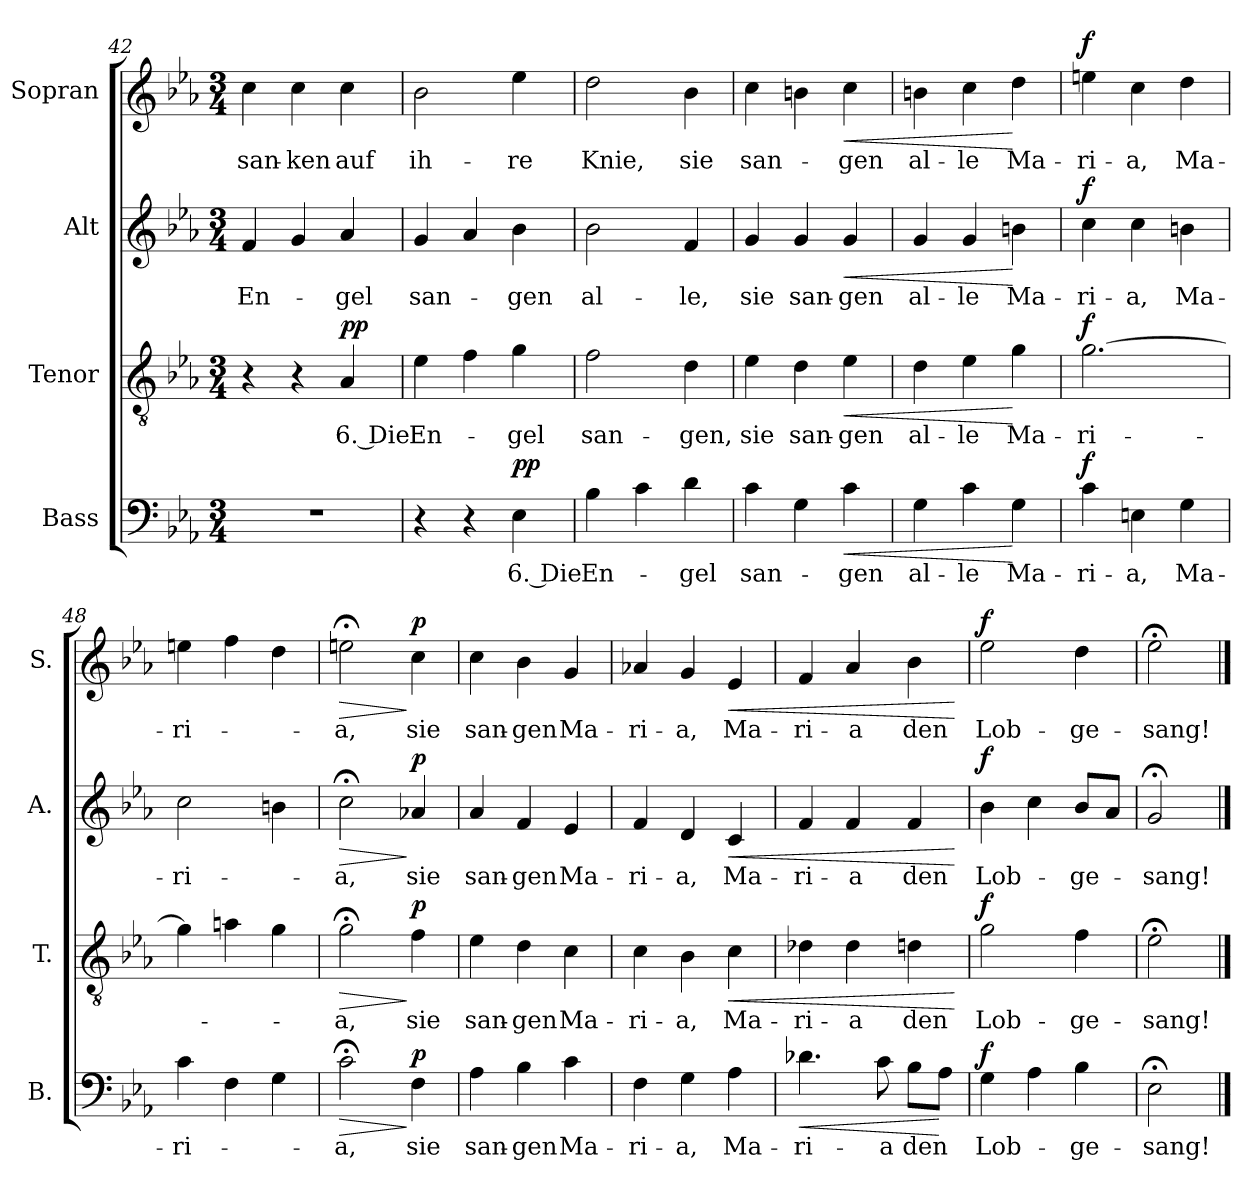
**kern	**text	**dynam	**kern	**text	**dynam	**kern	**text	**dynam	**kern	**text	**dynam
*part4	*part4	*part4	*part3	*part3	*part3	*part2	*part2	*part2	*part1	*part1	*part1
*staff4	*staff4	*staff4	*staff3	*staff3	*staff3	*staff2	*staff2	*staff2	*staff1	*staff1	*staff1
*I"Bass	*	*	*I"Tenor	*	*	*I"Alt	*	*	*I"Sopran	*	*
*I'B.	*	*	*I'T.	*	*	*I'A.	*	*	*I'S.	*	*
*clefF4	*	*	*clefGv2	*	*	*clefG2	*	*	*clefG2	*	*
*k[b-e-a-]	*	*	*k[b-e-a-]	*	*	*k[b-e-a-]	*	*	*k[b-e-a-]	*	*
*E-:	*	*	*E-:	*	*	*E-:	*	*	*E-:	*	*
*M3/4	*	*	*M3/4	*	*	*M3/4	*	*	*M3/4	*	*
=42	=42	=42	=42	=42	=42	=42	=42	=42	=42	=42	=42
!	!	!	!	!	!	!	!LO:LY:b	!	!	!LO:LY:b	!
2.r	.	.	4r	.	.	4f/	En-	.	4cc\	san-	.
!	!	!	!	!	!	!	!	!	!	!LO:LY:b	!
.	.	.	4r	.	.	4g/	.	.	4cc\	-ken	.
!	!	!	!	!LO:LY:b	!LO:DY:a	!	!LO:LY:b	!	!	!LO:LY:b	!
.	.	.	4A-/	6. Die	pp	4a-/	-gel	.	4cc\	auf	.
=43	=43	=43	=43	=43	=43	=43	=43	=43	=43	=43	=43
!	!	!	!	!LO:LY:b	!	!	!LO:LY:b	!	!	!LO:LY:b	!
4r	.	.	4e-\	En-	.	4g/	san-	.	2b-\	ih-	.
4r	.	.	4f\	.	.	4a-/	.	.	.	.	.
!	!LO:LY:b	!LO:DY:a	!	!LO:LY:b	!	!	!LO:LY:b	!	!	!LO:LY:b	!
4E-\	6. Die	pp	4g\	-gel	.	4b-\	-gen	.	4ee-\	-re	.
=44	=44	=44	=44	=44	=44	=44	=44	=44	=44	=44	=44
!	!LO:LY:b	!	!	!LO:LY:b	!	!	!LO:LY:b	!	!	!LO:LY:b	!
4B-\	En-	.	2f\	san-	.	2b-\	al-	.	2dd\	Knie,	.
4c\	.	.	.	.	.	.	.	.	.	.	.
!	!LO:LY:b	!	!	!LO:LY:b	!	!	!LO:LY:b	!	!	!LO:LY:b	!
4d\	-gel	.	4d\	-gen,	.	4f/	-le,	.	4b-\	sie	.
=45	=45	=45	=45	=45	=45	=45	=45	=45	=45	=45	=45
!	!LO:LY:b	!	!	!LO:LY:b	!	!	!LO:LY:b	!	!	!LO:LY:b	!
4c\	san-	.	4e-\	sie	.	4g/	sie	.	4cc\	san-	.
!	!	!	!	!LO:LY:b	!	!	!LO:LY:b	!	!	!	!
4G\	.	.	4d\	san-	.	4g/	san-	.	4bn\	.	.
!	!LO:LY:b	!LO:HP:b	!	!LO:LY:b	!LO:HP:b	!	!LO:LY:b	!LO:HP:b	!	!LO:LY:b	!LO:HP:b
4c\	-gen	<	4e-\	-gen	<	4g/	-gen	<	4cc\	-gen	<
=46	=46	=46	=46	=46	=46	=46	=46	=46	=46	=46	=46
!	!LO:LY:b	!	!	!LO:LY:b	!	!	!LO:LY:b	!	!	!LO:LY:b	!
4G\	al-	.	4d\	al-	.	4g/	al-	.	4bn\	al-	.
!	!LO:LY:b	!	!	!LO:LY:b	!	!	!LO:LY:b	!	!	!LO:LY:b	!
4c\	-le	.	4e-\	-le	.	4g/	-le	.	4cc\	-le	.
!	!LO:LY:b	!	!	!LO:LY:b	!	!	!LO:LY:b	!	!	!LO:LY:b	!
4G\	Ma-	[	4g\	Ma-	[	4bn\	Ma-	[	4dd\	Ma-	[
!!LO:LB:g=z
=47	=47	=47	=47	=47	=47	=47	=47	=47	=47	=47	=47
!	!LO:LY:b	!LO:DY:a	!	!LO:LY:b	!LO:DY:a	!	!LO:LY:b	!LO:DY:a	!	!LO:LY:b	!LO:DY:a
4c\	-ri-	f	[2.g\	-ri-	f	4cc\	-ri-	f	4een\	-ri-	f
!	!LO:LY:b	!	!	!	!	!	!LO:LY:b	!	!	!LO:LY:b	!
4En\	-a,	.	.	.	.	4cc\	-a,	.	4cc\	-a,	.
!	!LO:LY:b	!	!	!	!	!	!LO:LY:b	!	!	!LO:LY:b	!
4G\	Ma-	.	.	.	.	4bn\	Ma-	.	4dd\	Ma-	.
=48	=48	=48	=48	=48	=48	=48	=48	=48	=48	=48	=48
!	!LO:LY:b	!	!	!	!	!	!LO:LY:b	!	!	!LO:LY:b	!
4c\	-ri-	.	4g\]	.	.	2cc\	-ri-	.	4een\	-ri-	.
4F\	.	.	4an\	.	.	.	.	.	4ff\	.	.
4G\	.	.	4g\	.	.	4bn\	.	.	4dd\	.	.
=49	=49	=49	=49	=49	=49	=49	=49	=49	=49	=49	=49
!	!LO:LY:b	!LO:HP:b	!	!LO:LY:b	!LO:HP:b	!	!LO:LY:b	!LO:HP:b	!	!LO:LY:b	!LO:HP:b
2c;<\	-a,	>	2g;<\	-a,	>	2cc;<\	-a,	>	2een;<\	-a,	>
!	!LO:LY:b	!LO:DY:n=1:a	!	!LO:LY:b	!LO:DY:n=1:a	!	!LO:LY:b	!LO:DY:n=1:a	!	!LO:LY:b	!LO:DY:n=1:a
4F\	sie	] p	4f\	sie	] p	4a-X/	sie	] p	4cc\	sie	] p
=50	=50	=50	=50	=50	=50	=50	=50	=50	=50	=50	=50
!	!LO:LY:b	!	!	!LO:LY:b	!	!	!LO:LY:b	!	!	!LO:LY:b	!
4A-\	san-	.	4e-\	san-	.	4a-/	san-	.	4cc\	san-	.
!	!LO:LY:b	!	!	!LO:LY:b	!	!	!LO:LY:b	!	!	!LO:LY:b	!
4B-\	-gen	.	4d\	-gen	.	4f/	-gen	.	4b-\	-gen	.
!	!LO:LY:b	!	!	!LO:LY:b	!	!	!LO:LY:b	!	!	!LO:LY:b	!
4c\	Ma-	.	4c\	Ma-	.	4e-/	Ma-	.	4g/	Ma-	.
=51	=51	=51	=51	=51	=51	=51	=51	=51	=51	=51	=51
!	!LO:LY:b	!	!	!LO:LY:b	!	!	!LO:LY:b	!	!	!LO:LY:b	!
4F\	-ri-	.	4c\	-ri-	.	4f/	-ri-	.	4a-X/	-ri-	.
!	!LO:LY:b	!	!	!LO:LY:b	!	!	!LO:LY:b	!	!	!LO:LY:b	!
4G\	-a,	.	4B-\	-a,	.	4d/	-a,	.	4g/	-a,	.
!	!LO:LY:b	!	!	!LO:LY:b	!LO:HP:b	!	!LO:LY:b	!LO:HP:b	!	!LO:LY:b	!LO:HP:b
4A-\	Ma-	.	4c\	Ma-	<	4c/	Ma-	<	4e-/	Ma-	<
=52	=52	=52	=52	=52	=52	=52	=52	=52	=52	=52	=52
!	!LO:LY:b	!LO:HP:b	!	!LO:LY:b	!	!	!LO:LY:b	!	!	!LO:LY:b	!
4.d-X\	-ri-	<	4d-X\	-ri-	.	4f/	-ri-	.	4f/	-ri-	.
!	!	!	!	!LO:LY:b	!	!	!LO:LY:b	!	!	!LO:LY:b	!
.	.	.	4d-\	-a	.	4f/	-a	.	4a-/	-a	.
!	!LO:LY:b	!	!	!	!	!	!	!	!	!	!
8c\	-a	.	.	.	.	.	.	.	.	.	.
!	!LO:LY:b	!	!	!LO:LY:b	!	!	!LO:LY:b	!	!	!LO:LY:b	!
8B-\L	den	.	4dn\	den	.	4f/	den	.	4b-\	den	.
8A-\J	.	[	.	.	.	.	.	.	.	.	.
.	.	.	.	.	[	.	.	[	.	.	[
=53	=53	=53	=53	=53	=53	=53	=53	=53	=53	=53	=53
!	!LO:LY:b	!LO:DY:a	!	!LO:LY:b	!LO:DY:a	!	!LO:LY:b	!LO:DY:a	!	!LO:LY:b	!LO:DY:a
4G\	Lob-	f	2g\	Lob-	f	4b-\	Lob-	f	2ee-\	Lob-	f
4A-\	.	.	.	.	.	4cc\	.	.	.	.	.
!	!LO:LY:b	!	!	!LO:LY:b	!	!	!LO:LY:b	!	!	!LO:LY:b	!
4B-\	-ge-	.	4f\	-ge-	.	8b-/L	-ge-	.	4dd\	-ge-	.
.	.	.	.	.	.	8a-/J	.	.	.	.	.
=54	=54	=54	=54	=54	=54	=54	=54	=54	=54	=54	=54
!	!LO:LY:b	!	!	!LO:LY:b	!	!	!LO:LY:b	!	!	!LO:LY:b	!
2E-;<\	-sang!	.	2e-;<\	-sang!	.	2g;</	-sang!	.	2ee-;<\	-sang!	.
==	==	==	==	==	==	==	==	==	==	==	==
*-	*-	*-	*-	*-	*-	*-	*-	*-	*-	*-	*-
